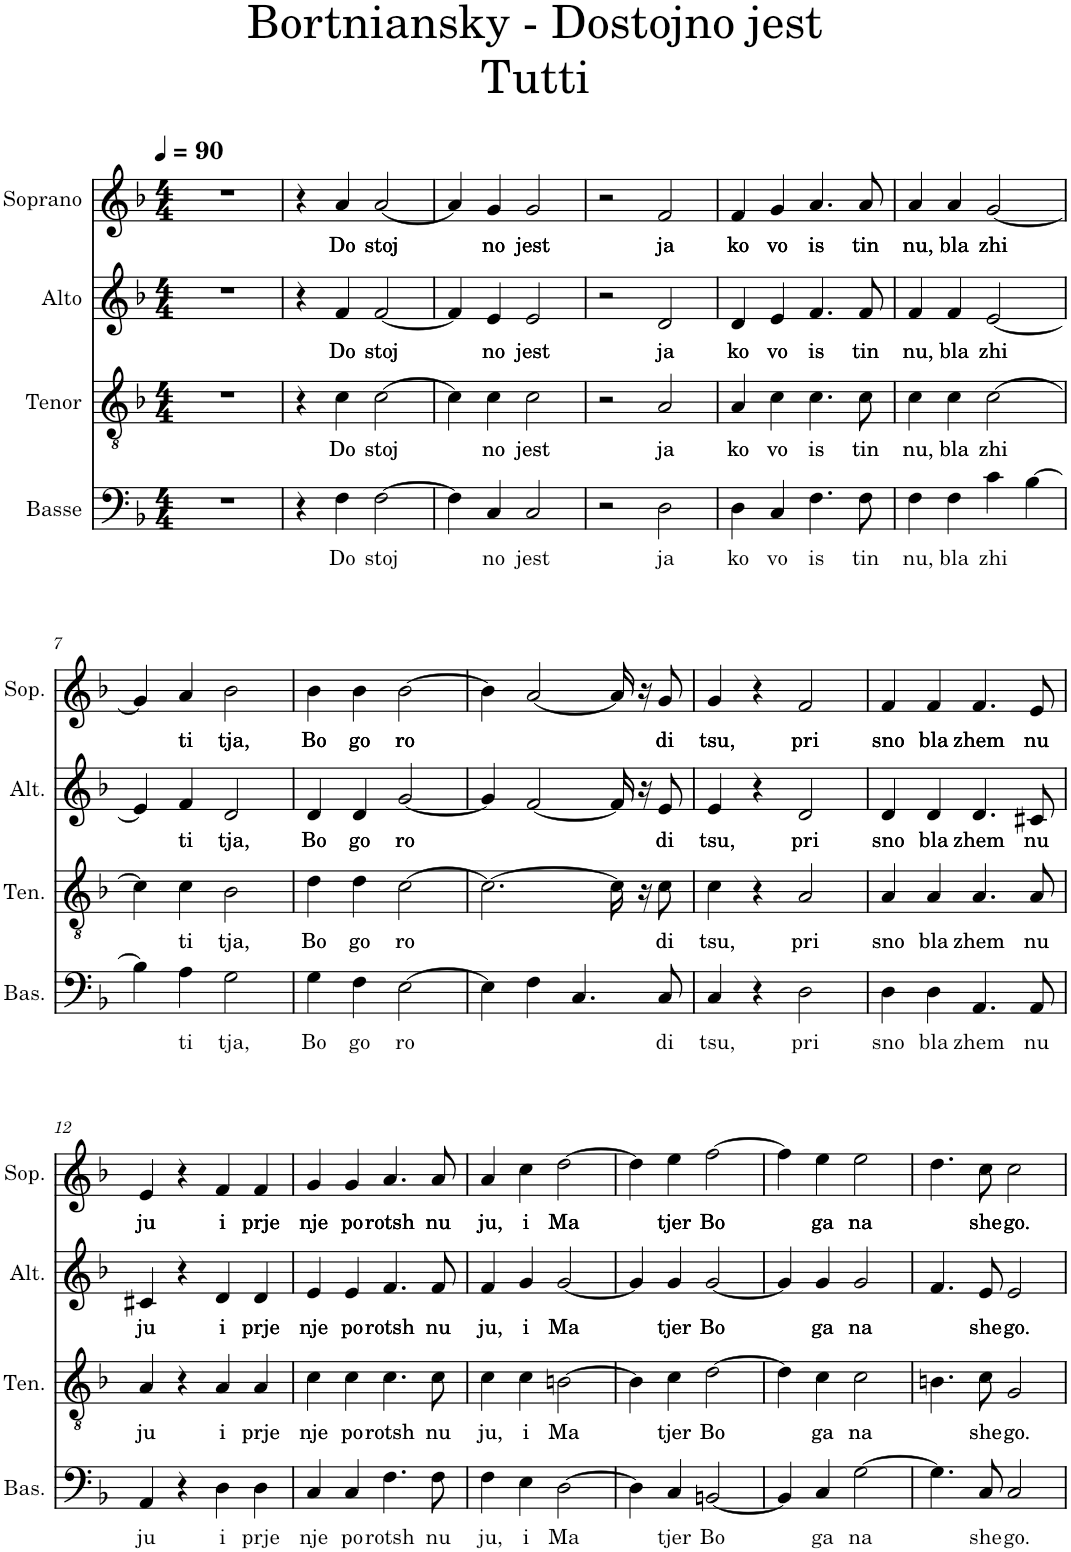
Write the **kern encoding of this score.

**kern	**text	**kern	**text	**kern	**text	**kern	**text
*part4	*part4	*part3	*part3	*part2	*part2	*part1	*part1
*staff4	*staff4	*staff3	*staff3	*staff2	*staff2	*staff1	*staff1
*I"Basse	*	*I"Tenor	*	*I"Alto	*	*I"Soprano	*
*I'Bas.	*	*I'Ten.	*	*I'Alt.	*	*I'Sop.	*
*clefF4	*	*clefGv2	*	*clefG2	*	*clefG2	*
*k[b-]	*	*k[b-]	*	*k[b-]	*	*k[b-]	*
*M4/4	*	*M4/4	*	*M4/4	*	*M4/4	*
*MM90	*	*MM90	*	*MM90	*	*MM90	*
=1	=1	=1	=1	=1	=1	=1	=1
1r	.	1r	.	1r	.	1r	.
=2	=2	=2	=2	=2	=2	=2	=2
4r	.	4r	.	4r	.	4r	.
!	!LO:LY:b	!	!LO:LY:b	!	!LO:LY:b	!	!LO:LY:b
4F\	Do	4c\	Do	4f/	Do	4a/	Do
!	!LO:LY:b	!	!LO:LY:b	!	!LO:LY:b	!	!LO:LY:b
[2F\	stoj	[2c\	stoj	[2f/	stoj	[2a/	stoj
=3	=3	=3	=3	=3	=3	=3	=3
4F\]	.	4c\]	.	4f/]	.	4a/]	.
!	!LO:LY:b	!	!LO:LY:b	!	!LO:LY:b	!	!LO:LY:b
4C/	no	4c\	no	4e/	no	4g/	no
!	!LO:LY:b	!	!LO:LY:b	!	!LO:LY:b	!	!LO:LY:b
2C/	jest	2c\	jest	2e/	jest	2g/	jest
=4	=4	=4	=4	=4	=4	=4	=4
2r	.	2r	.	2r	.	2r	.
!	!LO:LY:b	!	!LO:LY:b	!	!LO:LY:b	!	!LO:LY:b
2D\	ja	2A/	ja	2d/	ja	2f/	ja
=5	=5	=5	=5	=5	=5	=5	=5
!	!LO:LY:b	!	!LO:LY:b	!	!LO:LY:b	!	!LO:LY:b
4D\	ko	4A/	ko	4d/	ko	4f/	ko
!	!LO:LY:b	!	!LO:LY:b	!	!LO:LY:b	!	!LO:LY:b
4C/	vo	4c\	vo	4e/	vo	4g/	vo
!	!LO:LY:b	!	!LO:LY:b	!	!LO:LY:b	!	!LO:LY:b
4.F\	is	4.c\	is	4.f/	is	4.a/	is
!	!LO:LY:b	!	!LO:LY:b	!	!LO:LY:b	!	!LO:LY:b
8F\	tin	8c\	tin	8f/	tin	8a/	tin
=6	=6	=6	=6	=6	=6	=6	=6
!	!LO:LY:b	!	!LO:LY:b	!	!LO:LY:b	!	!LO:LY:b
4F\	nu,	4c\	nu,	4f/	nu,	4a/	nu,
!	!LO:LY:b	!	!LO:LY:b	!	!LO:LY:b	!	!LO:LY:b
4F\	bla	4c\	bla	4f/	bla	4a/	bla
!	!LO:LY:b	!	!LO:LY:b	!	!LO:LY:b	!	!LO:LY:b
4c\	zhi	[2c\	zhi	[2e/	zhi	[2g/	zhi
[4B-\	.	.	.	.	.	.	.
!!LO:LB:g=z
=7	=7	=7	=7	=7	=7	=7	=7
4B-\]	.	4c\]	.	4e/]	.	4g/]	.
!	!LO:LY:b	!	!LO:LY:b	!	!LO:LY:b	!	!LO:LY:b
4A\	ti	4c\	ti	4f/	ti	4a/	ti
!	!LO:LY:b	!	!LO:LY:b	!	!LO:LY:b	!	!LO:LY:b
2G\	tja,	2B-\	tja,	2d/	tja,	2b-\	tja,
=8	=8	=8	=8	=8	=8	=8	=8
!	!LO:LY:b	!	!LO:LY:b	!	!LO:LY:b	!	!LO:LY:b
4G\	Bo	4d\	Bo	4d/	Bo	4b-\	Bo
!	!LO:LY:b	!	!LO:LY:b	!	!LO:LY:b	!	!LO:LY:b
4F\	go	4d\	go	4d/	go	4b-\	go
!	!LO:LY:b	!	!LO:LY:b	!	!LO:LY:b	!	!LO:LY:b
[2E\	ro	[2c\	ro	[2g/	ro	[2b-\	ro
=9	=9	=9	=9	=9	=9	=9	=9
4E\]	.	2.c\_	.	4g/]	.	4b-\]	.
4F\	.	.	.	[2f/	.	[2a/	.
4.C/	.	.	.	.	.	.	.
.	.	16c\]	.	16f/]	.	16a/]	.
.	.	16r	.	16r	.	16r	.
!	!LO:LY:b	!	!LO:LY:b	!	!LO:LY:b	!	!LO:LY:b
8C/	di	8c\	di	8e/	di	8g/	di
=10	=10	=10	=10	=10	=10	=10	=10
!	!LO:LY:b	!	!LO:LY:b	!	!LO:LY:b	!	!LO:LY:b
4C/	tsu,	4c\	tsu,	4e/	tsu,	4g/	tsu,
4r	.	4r	.	4r	.	4r	.
!	!LO:LY:b	!	!LO:LY:b	!	!LO:LY:b	!	!LO:LY:b
2D\	pri	2A/	pri	2d/	pri	2f/	pri
=11	=11	=11	=11	=11	=11	=11	=11
!	!LO:LY:b	!	!LO:LY:b	!	!LO:LY:b	!	!LO:LY:b
4D\	sno	4A/	sno	4d/	sno	4f/	sno
!	!LO:LY:b	!	!LO:LY:b	!	!LO:LY:b	!	!LO:LY:b
4D\	bla	4A/	bla	4d/	bla	4f/	bla
!	!LO:LY:b	!	!LO:LY:b	!	!LO:LY:b	!	!LO:LY:b
4.AA/	zhem	4.A/	zhem	4.d/	zhem	4.f/	zhem
!	!LO:LY:b	!	!LO:LY:b	!	!LO:LY:b	!	!LO:LY:b
8AA/	nu	8A/	nu	8c#X/	nu	8e/	nu
!!LO:LB:g=z
=12	=12	=12	=12	=12	=12	=12	=12
!	!LO:LY:b	!	!LO:LY:b	!	!LO:LY:b	!	!LO:LY:b
4AA/	ju	4A/	ju	4c#X/	ju	4e/	ju
4r	.	4r	.	4r	.	4r	.
!	!LO:LY:b	!	!LO:LY:b	!	!LO:LY:b	!	!LO:LY:b
4D\	i	4A/	i	4d/	i	4f/	i
!	!LO:LY:b	!	!LO:LY:b	!	!LO:LY:b	!	!LO:LY:b
4D\	prje	4A/	prje	4d/	prje	4f/	prje
=13	=13	=13	=13	=13	=13	=13	=13
!	!LO:LY:b	!	!LO:LY:b	!	!LO:LY:b	!	!LO:LY:b
4C/	nje	4c\	nje	4e/	nje	4g/	nje
!	!LO:LY:b	!	!LO:LY:b	!	!LO:LY:b	!	!LO:LY:b
4C/	po	4c\	po	4e/	po	4g/	po
!	!LO:LY:b	!	!LO:LY:b	!	!LO:LY:b	!	!LO:LY:b
4.F\	rotsh	4.c\	rotsh	4.f/	rotsh	4.a/	rotsh
!	!LO:LY:b	!	!LO:LY:b	!	!LO:LY:b	!	!LO:LY:b
8F\	nu	8c\	nu	8f/	nu	8a/	nu
=14	=14	=14	=14	=14	=14	=14	=14
!	!LO:LY:b	!	!LO:LY:b	!	!LO:LY:b	!	!LO:LY:b
4F\	ju,	4c\	ju,	4f/	ju,	4a/	ju,
!	!LO:LY:b	!	!LO:LY:b	!	!LO:LY:b	!	!LO:LY:b
4E\	i	4c\	i	4g/	i	4cc\	i
!	!LO:LY:b	!	!LO:LY:b	!	!LO:LY:b	!	!LO:LY:b
[2D\	Ma	[2Bn\	Ma	[2g/	Ma	[2dd\	Ma
=15	=15	=15	=15	=15	=15	=15	=15
4D\]	.	4B\]	.	4g/]	.	4dd\]	.
!	!LO:LY:b	!	!LO:LY:b	!	!LO:LY:b	!	!LO:LY:b
4C/	tjer	4c\	tjer	4g/	tjer	4ee\	tjer
!	!LO:LY:b	!	!LO:LY:b	!	!LO:LY:b	!	!LO:LY:b
[2BBn/	Bo	[2d\	Bo	[2g/	Bo	[2ff\	Bo
=16	=16	=16	=16	=16	=16	=16	=16
4BB/]	.	4d\]	.	4g/]	.	4ff\]	.
!	!LO:LY:b	!	!LO:LY:b	!	!LO:LY:b	!	!LO:LY:b
4C/	ga	4c\	ga	4g/	ga	4ee\	ga
!	!LO:LY:b	!	!LO:LY:b	!	!LO:LY:b	!	!LO:LY:b
[2G\	na	2c\	na	2g/	na	2ee\	na
=17	=17	=17	=17	=17	=17	=17	=17
4.G\]	.	4.Bn\	.	4.f/	.	4.dd\	.
!	!LO:LY:b	!	!LO:LY:b	!	!LO:LY:b	!	!LO:LY:b
8C/	she	8c\	she	8e/	she	8cc\	she
!	!LO:LY:b	!	!LO:LY:b	!	!LO:LY:b	!	!LO:LY:b
2C/	go.	2G/	go.	2e/	go.	2cc\	go.
=	=	=	=	=	=	=	=
*-	*-	*-	*-	*-	*-	*-	*-
